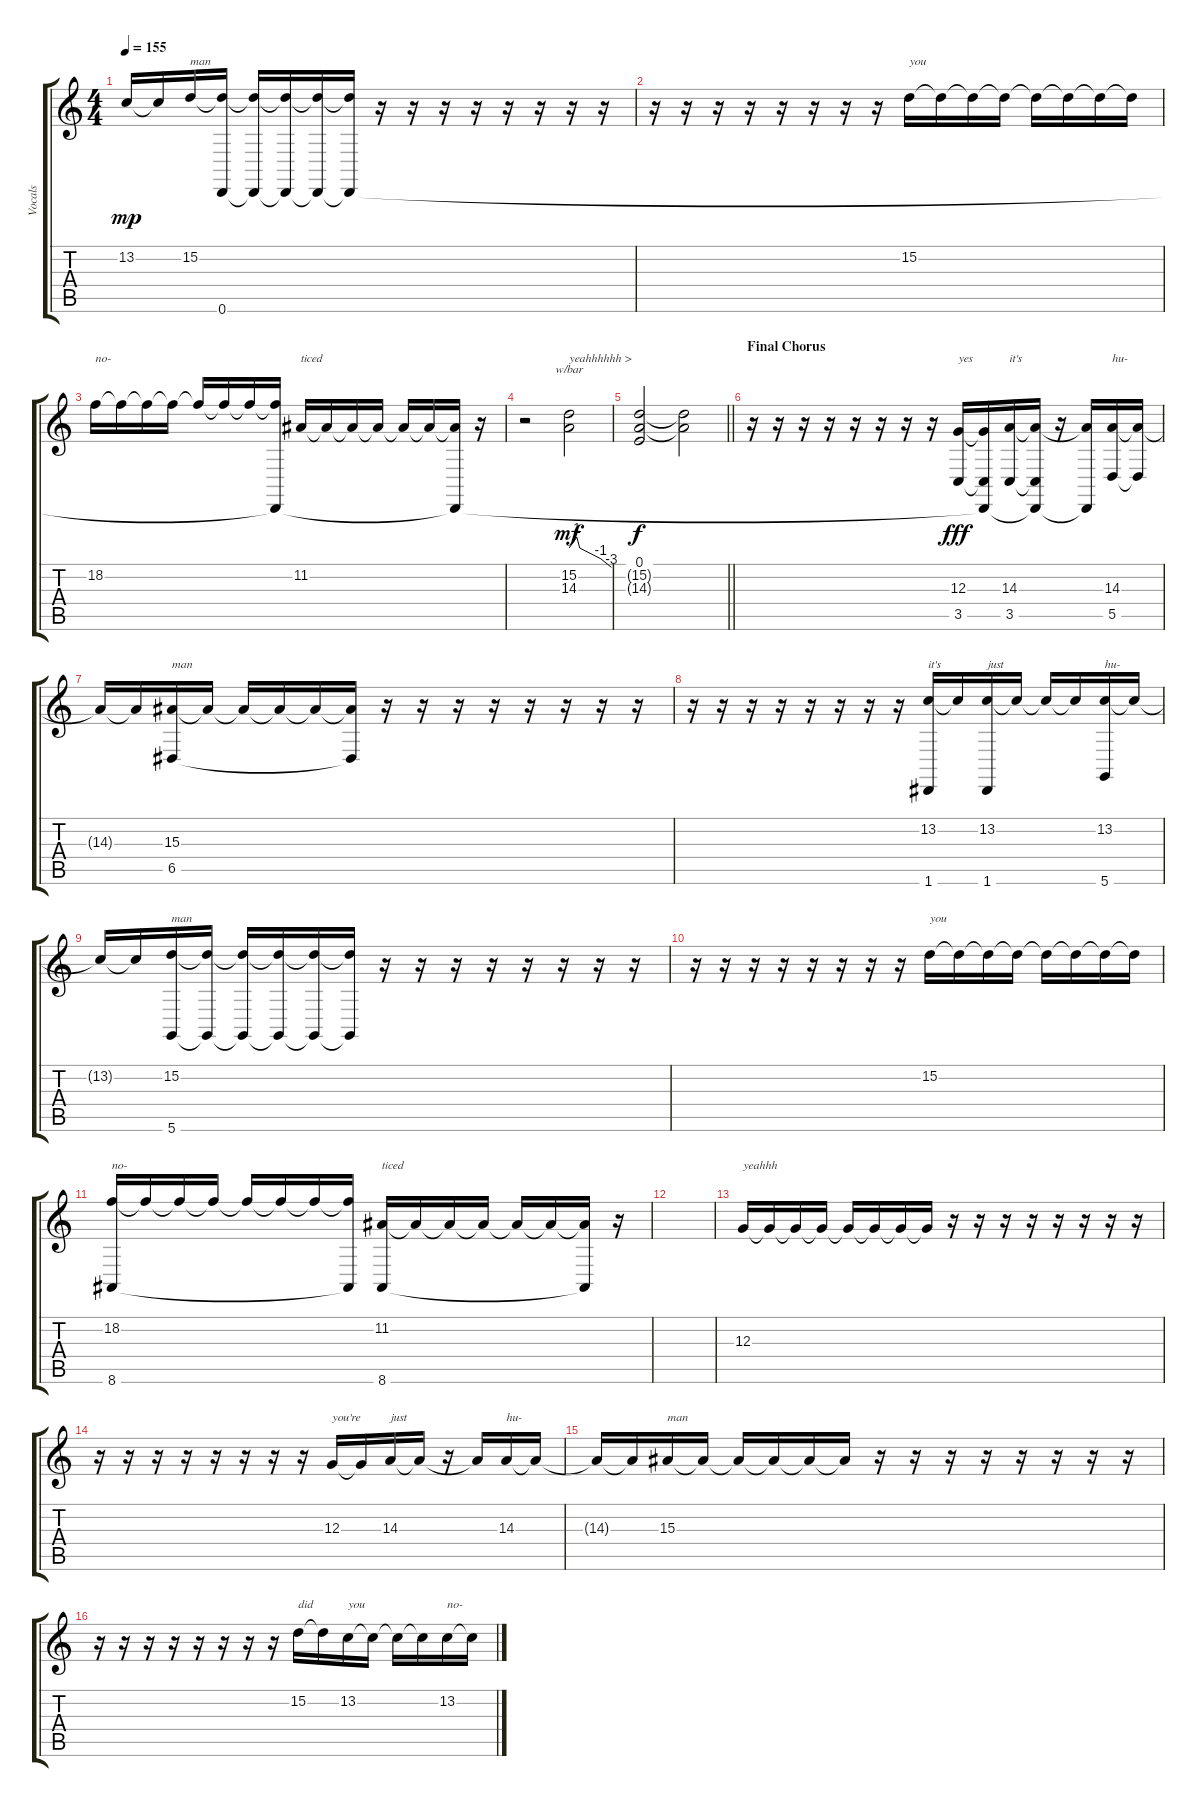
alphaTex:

\track ("Vocals" "Vocals") {instrument drawbarorgan}
\staff {score tabs}
\tuning (E4 B3 G3 D3 A2 D2) {hide}
\ts (4 4)
\tempo 155
\clef g2
\ks c
13.2{t}.16{dy mp} 13.2{t}.16 15.2.16{txt "man"} (15.2{t} 0.6{t}).16 (15.2{t} 0.6{t}).16 (15.2{t} 0.6{t}).16 (15.2{t} 0.6{t}).16 (15.2{t} 0.6{t}).16 r.16 r.16 r.16 r.16 r.16 r.16 r.16 r.16 |
r.16 r.16 r.16 r.16 r.16 r.16 r.16 r.16 15.2.16{txt "you"} 15.2{t}.16 15.2{t}.16 15.2{t}.16 15.2{t}.16 15.2{t}.16 15.2{t}.16 15.2{t}.16 |
18.2.16{txt "no-"} 18.2{t}.16 18.2{t}.16 18.2{t}.16 18.2{t}.16 18.2{t}.16 18.2{t}.16 (18.2{t} 0.6{t}).16 11.2.16{txt "ticed"} 11.2{t}.16 11.2{t}.16 11.2{t}.16 11.2{t}.16 11.2{t}.16 (11.2{t} 0.6{t}).16 r.16 |
r.2 (15.2 14.3).2{tbe (custom default 0 0 11 4 15 0 45 -4 60 -12) txt "yeahhhhhh >" dy mf} |
\barLineRight lightlight
(0.1 15.2{t} 14.3{t}).2{dy f} (15.2{t} 14.3{t}).2 |
\section ("" "Final Chorus")
r.16 r.16 r.16 r.16 r.16 r.16 r.16 r.16 (12.3 3.5).16{txt "yes" dy fff} (12.3{t} 3.5{t} 0.6{t}).16 (14.3 3.5).16{txt "it's"} (14.3{t} 3.5{t} 0.6{t}).16 r.16 (14.3{t} 0.6{t}).16 (14.3 5.5).16{txt "hu-"} (14.3{t} 5.5{t}).16 |
14.3{t}.16 14.3{t}.16 (15.3 6.5).16{txt "man"} 15.3{t}.16 15.3{t}.16 15.3{t}.16 15.3{t}.16 (15.3{t} 6.5{t}).16 r.16 r.16 r.16 r.16 r.16 r.16 r.16 r.16 |
r.16 r.16 r.16 r.16 r.16 r.16 r.16 r.16 (13.2 1.6).16{txt "it's"} 13.2{t}.16 (13.2 1.6).16{txt "just"} 13.2{t}.16 13.2{t}.16 13.2{t}.16 (13.2 5.6).16{txt "hu-"} 13.2{t}.16 |
13.2{t}.16 13.2{t}.16 (15.2 5.6).16{txt "man"} (15.2{t} 5.6{t}).16 (15.2{t} 5.6{t}).16 (15.2{t} 5.6{t}).16 (15.2{t} 5.6{t}).16 (15.2{t} 5.6{t}).16 r.16 r.16 r.16 r.16 r.16 r.16 r.16 r.16 |
r.16 r.16 r.16 r.16 r.16 r.16 r.16 r.16 15.2.16{txt "you"} 15.2{t}.16 15.2{t}.16 15.2{t}.16 15.2{t}.16 15.2{t}.16 15.2{t}.16 15.2{t}.16 |
(18.2 8.6).16{txt "no-"} 18.2{t}.16 18.2{t}.16 18.2{t}.16 18.2{t}.16 18.2{t}.16 18.2{t}.16 (18.2{t} 8.6{t}).16 (11.2 8.6).16{txt "ticed"} 11.2{t}.16 11.2{t}.16 11.2{t}.16 11.2{t}.16 11.2{t}.16 (11.2{t} 8.6{t}).16 r.16 |
|
12.3.16{txt "yeahhh"} 12.3{t}.16 12.3{t}.16 12.3{t}.16 12.3{t}.16 12.3{t}.16 12.3{t}.16 12.3{t}.16 r.16 r.16 r.16 r.16 r.16 r.16 r.16 r.16 |
r.16 r.16 r.16 r.16 r.16 r.16 r.16 r.16 12.3.16{txt "you're"} 12.3{t}.16 14.3.16{txt "just"} 14.3{t}.16 r.16 14.3{t}.16 14.3.16{txt "hu-"} 14.3{t}.16 |
14.3{t}.16 14.3{t}.16 15.3.16{txt "man"} 15.3{t}.16 15.3{t}.16 15.3{t}.16 15.3{t}.16 15.3{t}.16 r.16 r.16 r.16 r.16 r.16 r.16 r.16 r.16 |
r.16 r.16 r.16 r.16 r.16 r.16 r.16 r.16 15.2.16{txt "did"} 15.2{t}.16 13.2.16{txt "you"} 13.2{t}.16 13.2{t}.16 13.2{t}.16 13.2.16{txt "no-"} 13.2{t}.16
